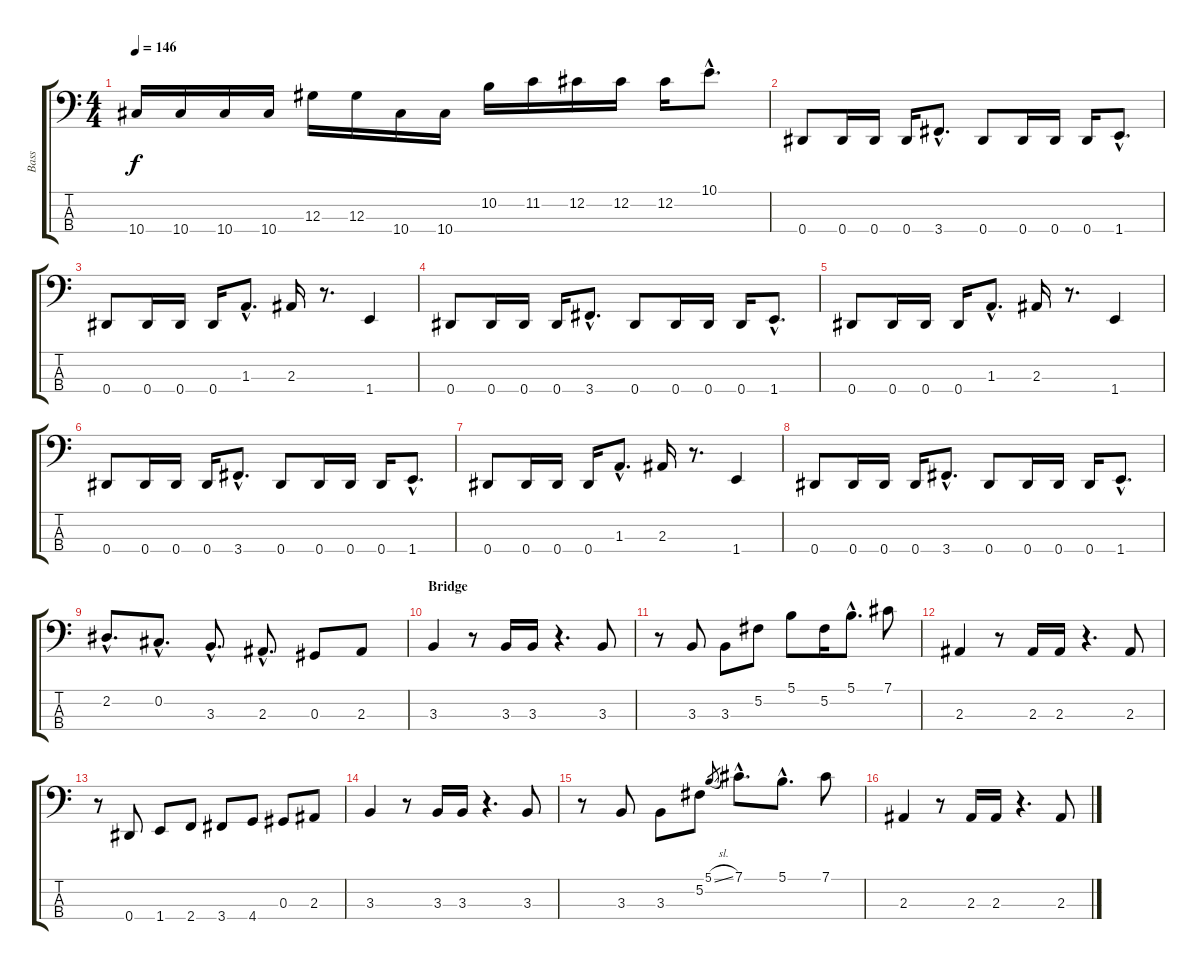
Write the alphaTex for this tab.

\track ("Bass" "Bass") {instrument electricbassfinger}
\staff {score tabs}
\tuning (Gb2 Db2 Ab1 Eb1) {hide}
\ts (4 4)
\tempo 146
\clef f4
\ks c
10.4.16{dy f} 10.4.16 10.4.16 10.4.16 12.3.16 12.3.16 10.4.16 10.4.16 10.2.16 11.2.16 12.2.16 12.2.16 12.2.16 10.1{hac}.8{d} |
0.4.8 0.4.16 0.4.16 0.4.16 3.4{hac}.8{d} 0.4.8 0.4.16 0.4.16 0.4.16 1.4{hac}.8{d} |
0.4.8 0.4.16 0.4.16 0.4.16 1.3{hac}.8{d} 2.3.16 r.8{d} 1.4.4 |
0.4.8 0.4.16 0.4.16 0.4.16 3.4{hac}.8{d} 0.4.8 0.4.16 0.4.16 0.4.16 1.4{hac}.8{d} |
0.4.8 0.4.16 0.4.16 0.4.16 1.3{hac}.8{d} 2.3.16 r.8{d} 1.4.4 |
0.4.8 0.4.16 0.4.16 0.4.16 3.4{hac}.8{d} 0.4.8 0.4.16 0.4.16 0.4.16 1.4{hac}.8{d} |
0.4.8 0.4.16 0.4.16 0.4.16 1.3{hac}.8{d} 2.3.16 r.8{d} 1.4.4 |
0.4.8 0.4.16 0.4.16 0.4.16 3.4{hac}.8{d} 0.4.8 0.4.16 0.4.16 0.4.16 1.4{hac}.8{d} |
2.2{hac}.8{d} 0.2{hac}.8{d} 3.3{hac}.8{d} 2.3{hac}.8{d} 0.3.8 2.3.8 |
\section ("" "Bridge")
3.3.4 r.8 3.3.16 3.3.16 r.4{d} 3.3.8 |
r.8 3.3.8 3.3.8 5.2.8 5.1.8 5.2.16 5.1{hac}.8{d} 7.1.8 |
2.3.4 r.8 2.3.16 2.3.16 r.4{d} 2.3.8 |
r.8 0.4.8 1.4.8 2.4.8 3.4.8 4.4.8 0.3.8 2.3.8 |
3.3.4 r.8 3.3.16 3.3.16 r.4{d} 3.3.8 |
r.8 3.3.8 3.3.8 5.2.8 5.1{sl}.8{gr} 7.1{hac}.8{d} 5.1{hac}.8{d} 7.1.8 |
2.3.4 r.8 2.3.16 2.3.16 r.4{d} 2.3.8
